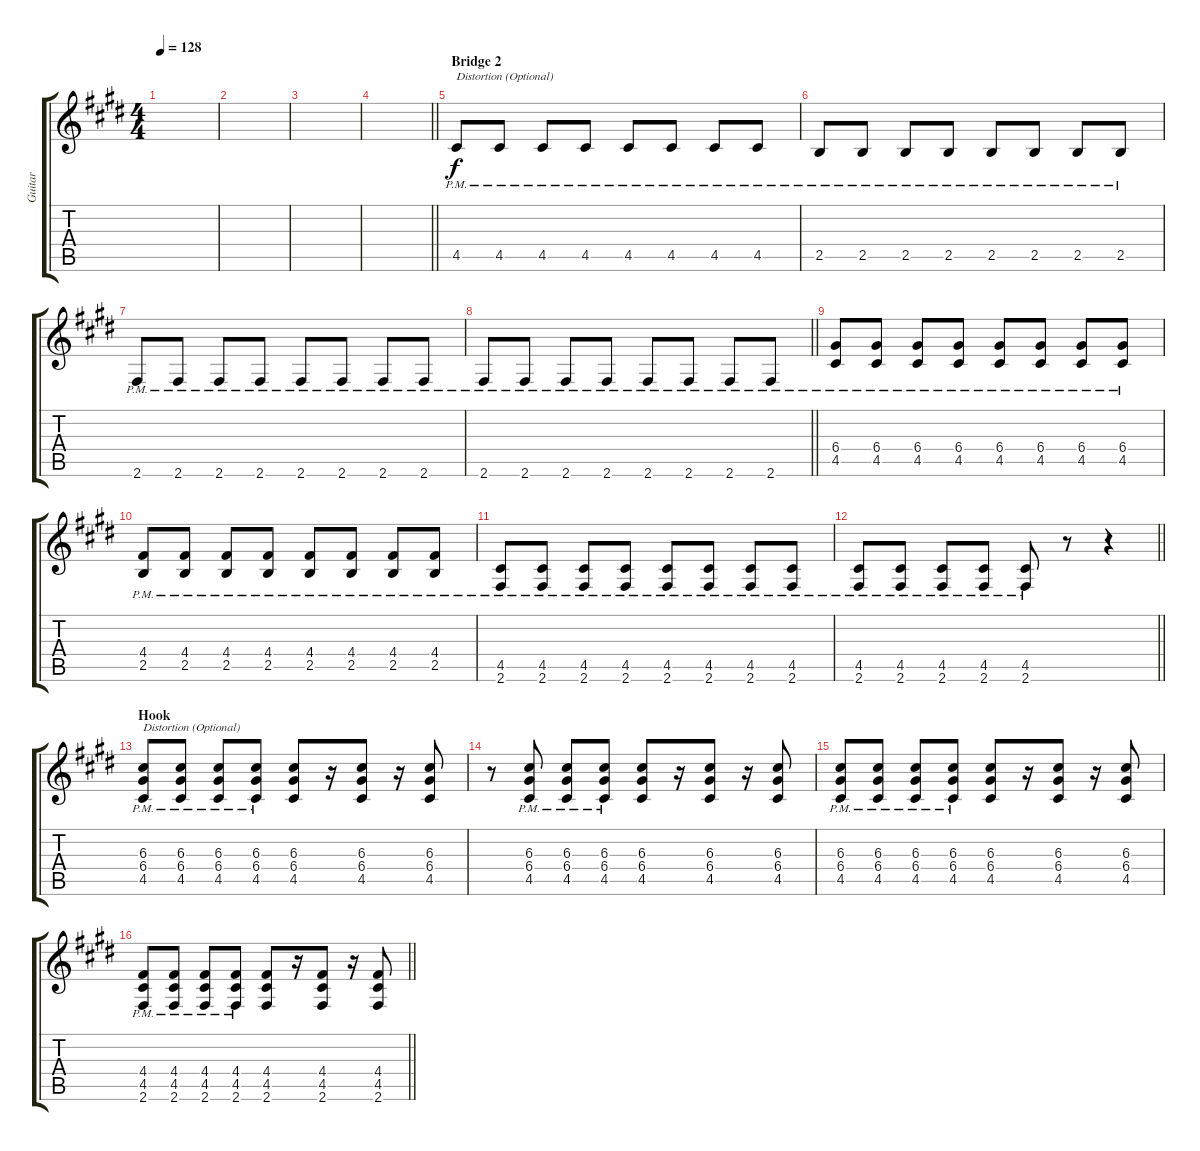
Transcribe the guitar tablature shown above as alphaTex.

\track ("Guitar" "Guitar") {instrument electricguitarclean}
\staff {score tabs}
\tuning (E4 B3 G3 D3 A2 E2) {hide}
\ts (4 4)
\tempo 128
\clef g2
\ks c#minor
|
|
|
\barLineRight lightlight
|
\section ("" "Bridge 2")
4.5{pm}.8{txt "Distortion (Optional)" volume 10 instrument distortionguitar} 4.5{pm}.8 4.5{pm}.8 4.5{pm}.8 4.5{pm}.8 4.5{pm}.8 4.5{pm}.8 4.5{pm}.8 |
2.5{pm}.8 2.5{pm}.8 2.5{pm}.8 2.5{pm}.8 2.5{pm}.8 2.5{pm}.8 2.5{pm}.8 2.5{pm}.8 |
2.6{pm}.8 2.6{pm}.8 2.6{pm}.8 2.6{pm}.8 2.6{pm}.8 2.6{pm}.8 2.6{pm}.8 2.6{pm}.8 |
\barLineRight lightlight
2.6{pm}.8 2.6{pm}.8 2.6{pm}.8 2.6{pm}.8 2.6{pm}.8 2.6{pm}.8 2.6{pm}.8 2.6{pm}.8 |
(6.4{pm} 4.5{pm}).8 (6.4{pm} 4.5{pm}).8 (6.4{pm} 4.5{pm}).8 (6.4{pm} 4.5{pm}).8 (6.4{pm} 4.5{pm}).8 (6.4{pm} 4.5{pm}).8 (6.4{pm} 4.5{pm}).8 (6.4{pm} 4.5{pm}).8 |
(4.4{pm} 2.5{pm}).8 (4.4{pm} 2.5{pm}).8 (4.4{pm} 2.5{pm}).8 (4.4{pm} 2.5{pm}).8 (4.4{pm} 2.5{pm}).8 (4.4{pm} 2.5{pm}).8 (4.4{pm} 2.5{pm}).8 (4.4{pm} 2.5{pm}).8 |
(4.5{pm} 2.6{pm}).8 (4.5{pm} 2.6{pm}).8 (4.5{pm} 2.6{pm}).8 (4.5{pm} 2.6{pm}).8 (4.5{pm} 2.6{pm}).8 (4.5{pm} 2.6{pm}).8 (4.5{pm} 2.6{pm}).8 (4.5{pm} 2.6{pm}).8 |
\barLineRight lightlight
(4.5{pm} 2.6{pm}).8 (4.5{pm} 2.6{pm}).8 (4.5{pm} 2.6{pm}).8 (4.5{pm} 2.6{pm}).8 (4.5{pm} 2.6{pm}).8 r.8 r.4 |
\section ("" "Hook")
(6.3{pm} 6.4{pm} 4.5{pm}).8{txt "Distortion (Optional)" volume 11 instrument distortionguitar} (6.3{pm} 6.4{pm} 4.5{pm}).8 (6.3{pm} 6.4{pm} 4.5{pm}).8 (6.3{pm} 6.4{pm} 4.5{pm}).8 (6.3 6.4 4.5).8 r.16 (6.3 6.4 4.5).8 r.16 (6.3 6.4 4.5).8 |
r.8 (6.3{pm} 6.4{pm} 4.5{pm}).8 (6.3{pm} 6.4{pm} 4.5{pm}).8 (6.3{pm} 6.4{pm} 4.5{pm}).8 (6.3 6.4 4.5).8 r.16 (6.3 6.4 4.5).8 r.16 (6.3 6.4 4.5).8 |
(6.3{pm} 6.4{pm} 4.5{pm}).8 (6.3{pm} 6.4{pm} 4.5{pm}).8 (6.3{pm} 6.4{pm} 4.5{pm}).8 (6.3{pm} 6.4{pm} 4.5{pm}).8 (6.3 6.4 4.5).8 r.16 (6.3 6.4 4.5).8 r.16 (6.3 6.4 4.5).8 |
\barLineRight lightlight
(4.4{pm} 4.5{pm} 2.6{pm}).8 (4.4{pm} 4.5{pm} 2.6{pm}).8 (4.4{pm} 4.5{pm} 2.6{pm}).8 (4.4{pm} 4.5{pm} 2.6{pm}).8 (4.4 4.5 2.6).8 r.16 (4.4 4.5 2.6).8 r.16 (4.4 4.5 2.6).8
